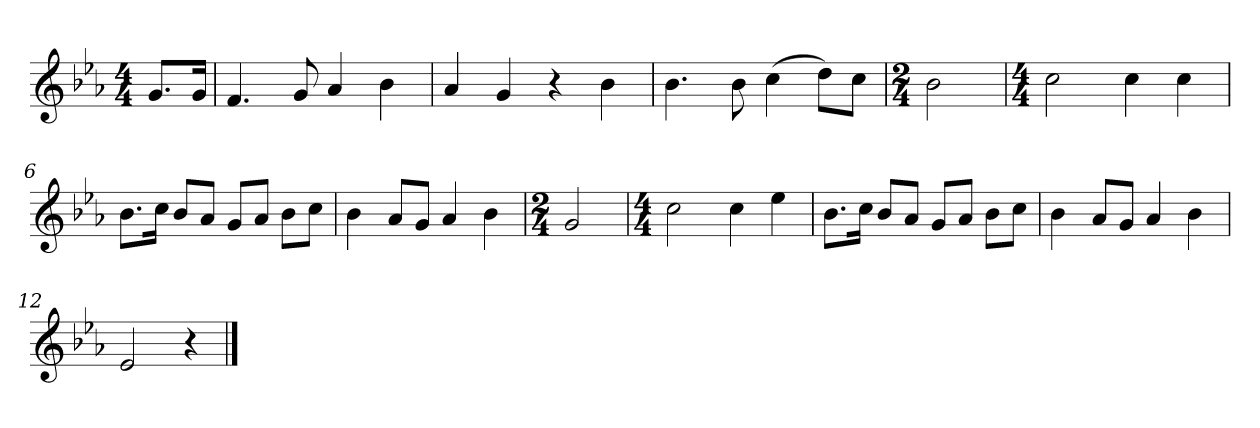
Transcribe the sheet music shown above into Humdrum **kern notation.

**kern
*part1
*staff1
*k[b-e-a-]
*M4/4
*MM120
=
8.gL
16gJk
=1
4.f
8g
4a-
4b-
=2
4a-
4g
4r
4b-
=3
4.b-
8b-
(4cc
8ddL)
8ccJ
=4
*M2/4
2b-
=5
*M4/4
2cc
4cc
4cc
=6
8.b-L
16ccJk
8b-L
8a-J
8gL
8a-J
8b-L
8ccJ
=7
4b-
8a-L
8gJ
4a-
4b-
=8
*M2/4
2g
=9
*M4/4
2cc
4cc
4ee-
=10
8.b-L
16ccJk
8b-L
8a-J
8gL
8a-J
8b-L
8ccJ
=11
4b-
8a-L
8gJ
4a-
4b-
=12
2e-
4r
==
*-
